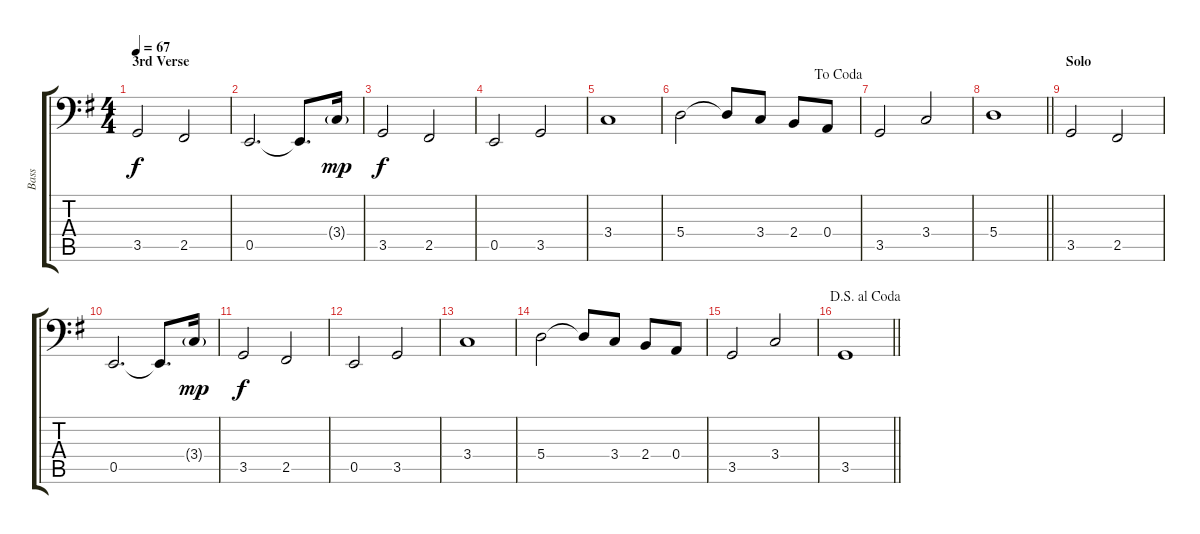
\track ("Bass" "Bass") {instrument electricbassfinger}
\staff {score tabs}
\tuning (C3 G2 D2 A1 E1 B0) {hide}
\ts (4 4)
\section ("" "3rd Verse")
\tempo 67
\clef f4
\ks g
3.5.2{dy f} 2.5.2 |
0.5.2{d} 0.5{t}.8{d} 3.4{g}.16{dy mp} |
3.5.2{dy f} 2.5.2 |
0.5.2 3.5.2 |
3.4.1 |
\jump dacoda
5.4.2 5.4{t}.8 3.4.8 2.4.8 0.4.8 |
3.5.2 3.4.2 |
\barLineRight lightlight
5.4.1 |
\section ("" "Solo")
3.5.2 2.5.2 |
0.5.2{d} 0.5{t}.8{d} 3.4{g}.16{dy mp} |
3.5.2{dy f} 2.5.2 |
0.5.2 3.5.2 |
3.4.1 |
5.4.2 5.4{t}.8 3.4.8 2.4.8 0.4.8 |
3.5.2 3.4.2 |
\jump dalsegnoalcoda
\barLineRight lightlight
3.5.1
